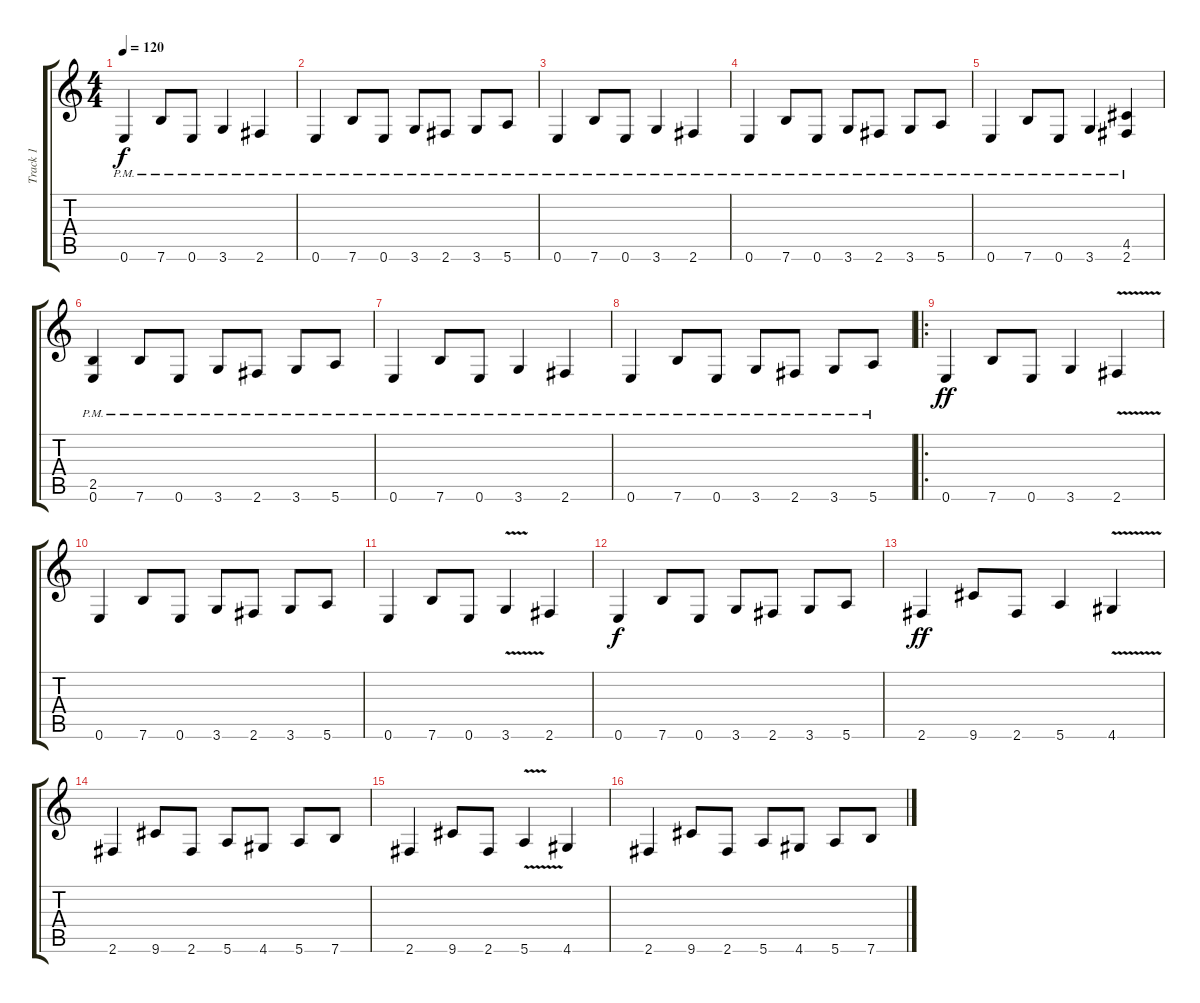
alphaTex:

\track ("Track 1" "Track 1") {instrument distortionguitar}
\staff {score tabs}
\tuning (E4 B3 G3 D3 A2 E2) {hide}
\ts (4 4)
\tempo 120
\clef g2
\ks c
0.6{pm}.4{dy f} 7.6{pm}.8 0.6{pm}.8 3.6{pm}.4 2.6{pm}.4 |
0.6{pm}.4 7.6{pm}.8 0.6{pm}.8 3.6{pm}.8 2.6{pm}.8 3.6{pm}.8 5.6{pm}.8 |
0.6{pm}.4 7.6{pm}.8 0.6{pm}.8 3.6{pm}.4 2.6{pm}.4 |
0.6{pm}.4 7.6{pm}.8 0.6{pm}.8 3.6{pm}.8 2.6{pm}.8 3.6{pm}.8 5.6{pm}.8 |
0.6{pm}.4 7.6{pm}.8 0.6{pm}.8 3.6{pm}.4 (4.5 2.6{pm}).4 |
(2.5 0.6{pm}).4 7.6{pm}.8 0.6{pm}.8 3.6{pm}.8 2.6{pm}.8 3.6{pm}.8 5.6{pm}.8 |
0.6{pm}.4 7.6{pm}.8 0.6{pm}.8 3.6{pm}.4 2.6{pm}.4 |
0.6{pm}.4 7.6{pm}.8 0.6{pm}.8 3.6{pm}.8 2.6{pm}.8 3.6{pm}.8 5.6{pm}.8 |
\ro
0.6.4{dy ff} 7.6.8 0.6.8 3.6.4 2.6{v}.4 |
0.6.4 7.6.8 0.6.8 3.6.8 2.6.8 3.6.8 5.6.8 |
0.6.4 7.6.8 0.6.8 3.6{v}.4 2.6.4 |
0.6.4{dy f} 7.6.8 0.6.8 3.6.8 2.6.8 3.6.8 5.6.8 |
2.6.4{dy ff} 9.6.8 2.6.8 5.6.4 4.6{v}.4 |
2.6.4 9.6.8 2.6.8 5.6.8 4.6.8 5.6.8 7.6.8 |
2.6.4 9.6.8 2.6.8 5.6{v}.4 4.6.4 |
2.6.4 9.6.8 2.6.8 5.6.8 4.6.8 5.6.8 7.6.8
